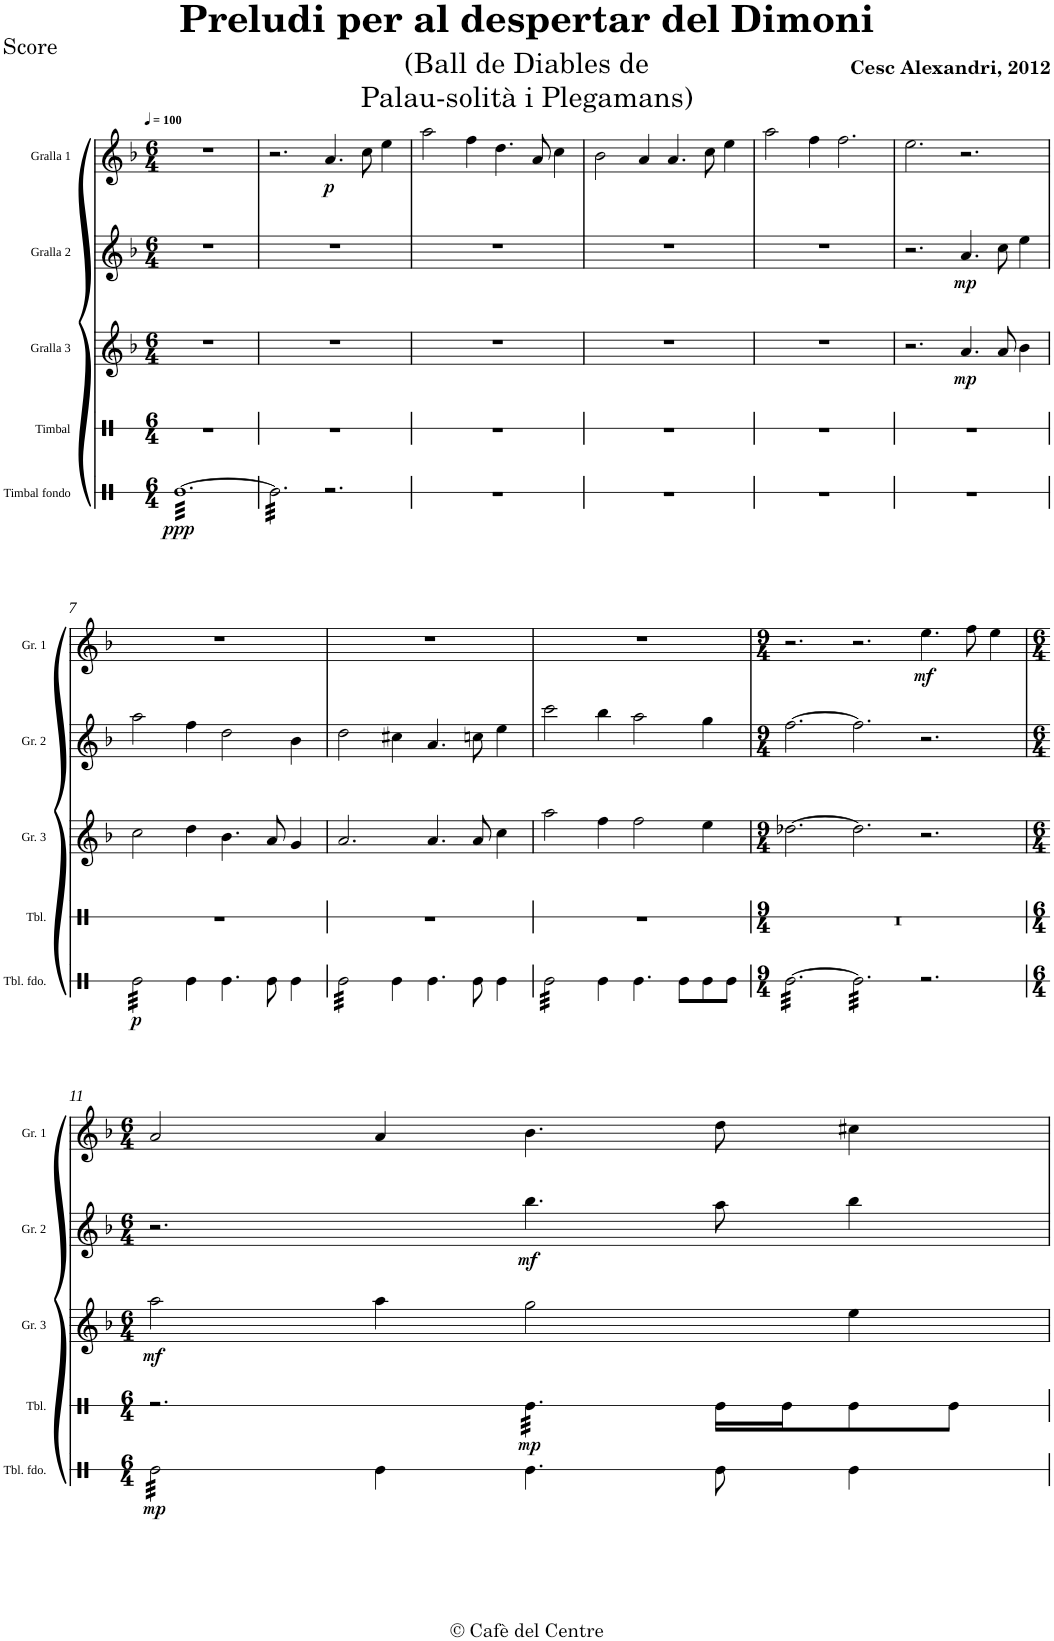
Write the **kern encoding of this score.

**kern	**dynam	**kern	**dynam	**kern	**dynam	**kern	**dynam	**kern	**dynam
*part5	*part5	*part4	*part4	*part3	*part3	*part2	*part2	*part1	*part1
*staff5	*staff5	*staff4	*staff4	*staff3	*staff3	*staff2	*staff2	*staff1	*staff1
*I"Timbal fondo	*	*I"Timbal	*	*I"Gralla 3	*	*I"Gralla 2	*	*I"Gralla 1	*
*I'Tbl. fdo.	*	*I'Tbl.	*	*I'Gr. 3	*	*I'Gr. 2	*	*I'Gr. 1	*
*stria1	*	*stria1	*	*	*	*	*	*	*
*clefX	*	*clefX	*	*clefG2	*	*clefG2	*	*clefG2	*
*k[b-]	*	*k[b-]	*	*k[b-]	*	*k[b-]	*	*k[b-]	*
*d:	*	*d:	*	*d:	*	*d:	*	*d:	*
*M6/4	*	*M6/4	*	*M6/4	*	*M6/4	*	*M6/4	*
*MM100	*	*MM100	*	*MM100	*	*MM100	*	*MM100	*
=1	=1	=1	=1	=1	=1	=1	=1	=1	=1
!	!LO:DY:b	!	!	!	!	!	!	!	!
*tremolo	*	*	*	*	*	*	*	*	*
[32ReLLL	ppp	1.r	.	1.r	.	1.r	.	1.r	.
32Re	.	.	.	.	.	.	.	.	.
32Re	.	.	.	.	.	.	.	.	.
32Re	.	.	.	.	.	.	.	.	.
32Re	.	.	.	.	.	.	.	.	.
32Re	.	.	.	.	.	.	.	.	.
32Re	.	.	.	.	.	.	.	.	.
32Re	.	.	.	.	.	.	.	.	.
32Re	.	.	.	.	.	.	.	.	.
32Re	.	.	.	.	.	.	.	.	.
32Re	.	.	.	.	.	.	.	.	.
32Re	.	.	.	.	.	.	.	.	.
32Re	.	.	.	.	.	.	.	.	.
32Re	.	.	.	.	.	.	.	.	.
32Re	.	.	.	.	.	.	.	.	.
32Re	.	.	.	.	.	.	.	.	.
32Re	.	.	.	.	.	.	.	.	.
32Re	.	.	.	.	.	.	.	.	.
32Re	.	.	.	.	.	.	.	.	.
32Re	.	.	.	.	.	.	.	.	.
32Re	.	.	.	.	.	.	.	.	.
32Re	.	.	.	.	.	.	.	.	.
32Re	.	.	.	.	.	.	.	.	.
32Re	.	.	.	.	.	.	.	.	.
32Re	.	.	.	.	.	.	.	.	.
32Re	.	.	.	.	.	.	.	.	.
32Re	.	.	.	.	.	.	.	.	.
32Re	.	.	.	.	.	.	.	.	.
32Re	.	.	.	.	.	.	.	.	.
32Re	.	.	.	.	.	.	.	.	.
32Re	.	.	.	.	.	.	.	.	.
32Re	.	.	.	.	.	.	.	.	.
32Re	.	.	.	.	.	.	.	.	.
32Re	.	.	.	.	.	.	.	.	.
32Re	.	.	.	.	.	.	.	.	.
32Re	.	.	.	.	.	.	.	.	.
32Re	.	.	.	.	.	.	.	.	.
32Re	.	.	.	.	.	.	.	.	.
32Re	.	.	.	.	.	.	.	.	.
32Re	.	.	.	.	.	.	.	.	.
32Re	.	.	.	.	.	.	.	.	.
32Re	.	.	.	.	.	.	.	.	.
32Re	.	.	.	.	.	.	.	.	.
32Re	.	.	.	.	.	.	.	.	.
32Re	.	.	.	.	.	.	.	.	.
32Re	.	.	.	.	.	.	.	.	.
32Re	.	.	.	.	.	.	.	.	.
32ReJJJ	.	.	.	.	.	.	.	.	.
=2	=2	=2	=2	=2	=2	=2	=2	=2	=2
32Re\]LLL	.	1.r	.	1.r	.	1.r	.	2.r	.
32Re\	.	.	.	.	.	.	.	.	.
32Re\	.	.	.	.	.	.	.	.	.
32Re\	.	.	.	.	.	.	.	.	.
32Re\	.	.	.	.	.	.	.	.	.
32Re\	.	.	.	.	.	.	.	.	.
32Re\	.	.	.	.	.	.	.	.	.
32Re\	.	.	.	.	.	.	.	.	.
32Re\	.	.	.	.	.	.	.	.	.
32Re\	.	.	.	.	.	.	.	.	.
32Re\	.	.	.	.	.	.	.	.	.
32Re\	.	.	.	.	.	.	.	.	.
32Re\	.	.	.	.	.	.	.	.	.
32Re\	.	.	.	.	.	.	.	.	.
32Re\	.	.	.	.	.	.	.	.	.
32Re\	.	.	.	.	.	.	.	.	.
32Re\	.	.	.	.	.	.	.	.	.
32Re\	.	.	.	.	.	.	.	.	.
32Re\	.	.	.	.	.	.	.	.	.
32Re\	.	.	.	.	.	.	.	.	.
32Re\	.	.	.	.	.	.	.	.	.
32Re\	.	.	.	.	.	.	.	.	.
32Re\	.	.	.	.	.	.	.	.	.
32Re\JJJ	.	.	.	.	.	.	.	.	.
!	!	!	!	!	!	!	!	!	!LO:DY:b
2.r	.	.	.	.	.	.	.	4.a/	p
.	.	.	.	.	.	.	.	8cc\	.
.	.	.	.	.	.	.	.	4ee\	.
=3	=3	=3	=3	=3	=3	=3	=3	=3	=3
1.r	.	1.r	.	1.r	.	1.r	.	2aa\	.
.	.	.	.	.	.	.	.	4ff\	.
.	.	.	.	.	.	.	.	4.dd\	.
.	.	.	.	.	.	.	.	8a/	.
.	.	.	.	.	.	.	.	4cc\	.
=4	=4	=4	=4	=4	=4	=4	=4	=4	=4
1.r	.	1.r	.	1.r	.	1.r	.	2b-\	.
.	.	.	.	.	.	.	.	4a/	.
.	.	.	.	.	.	.	.	4.a/	.
.	.	.	.	.	.	.	.	8cc\	.
.	.	.	.	.	.	.	.	4ee\	.
=5	=5	=5	=5	=5	=5	=5	=5	=5	=5
1.r	.	1.r	.	1.r	.	1.r	.	2aa\	.
.	.	.	.	.	.	.	.	4ff\	.
.	.	.	.	.	.	.	.	2.ff\	.
=6	=6	=6	=6	=6	=6	=6	=6	=6	=6
1.r	.	1.r	.	2.r	.	2.r	.	2.ee\	.
!	!	!	!	!	!LO:DY:b	!	!LO:DY:b	!	!
.	.	.	.	4.a/	mp	4.a/	mp	2.r	.
.	.	.	.	8a/	.	8cc\	.	.	.
.	.	.	.	4b-\	.	4ee\	.	.	.
!!LO:LB:g=z
=7	=7	=7	=7	=7	=7	=7	=7	=7	=7
!	!LO:DY:b	!	!	!	!	!	!	!	!
32Re\LLL	p	1.r	.	2cc\	.	2aa\	.	1.r	.
32Re\	.	.	.	.	.	.	.	.	.
32Re\	.	.	.	.	.	.	.	.	.
32Re\	.	.	.	.	.	.	.	.	.
32Re\	.	.	.	.	.	.	.	.	.
32Re\	.	.	.	.	.	.	.	.	.
32Re\	.	.	.	.	.	.	.	.	.
32Re\	.	.	.	.	.	.	.	.	.
32Re\	.	.	.	.	.	.	.	.	.
32Re\	.	.	.	.	.	.	.	.	.
32Re\	.	.	.	.	.	.	.	.	.
32Re\	.	.	.	.	.	.	.	.	.
32Re\	.	.	.	.	.	.	.	.	.
32Re\	.	.	.	.	.	.	.	.	.
32Re\	.	.	.	.	.	.	.	.	.
32Re\JJJ	.	.	.	.	.	.	.	.	.
*Xtremolo	*	*	*	*	*	*	*	*	*
4Re\	.	.	.	4dd\	.	4ff\	.	.	.
4.Re\	.	.	.	4.b-\	.	2dd\	.	.	.
8Re\	.	.	.	8a/	.	.	.	.	.
4Re\	.	.	.	4g/	.	4b-\	.	.	.
=8	=8	=8	=8	=8	=8	=8	=8	=8	=8
*tremolo	*	*	*	*	*	*	*	*	*
32Re\LLL	.	1.r	.	2.a/	.	2dd\	.	1.r	.
32Re\	.	.	.	.	.	.	.	.	.
32Re\	.	.	.	.	.	.	.	.	.
32Re\	.	.	.	.	.	.	.	.	.
32Re\	.	.	.	.	.	.	.	.	.
32Re\	.	.	.	.	.	.	.	.	.
32Re\	.	.	.	.	.	.	.	.	.
32Re\	.	.	.	.	.	.	.	.	.
32Re\	.	.	.	.	.	.	.	.	.
32Re\	.	.	.	.	.	.	.	.	.
32Re\	.	.	.	.	.	.	.	.	.
32Re\	.	.	.	.	.	.	.	.	.
32Re\	.	.	.	.	.	.	.	.	.
32Re\	.	.	.	.	.	.	.	.	.
32Re\	.	.	.	.	.	.	.	.	.
32Re\JJJ	.	.	.	.	.	.	.	.	.
*Xtremolo	*	*	*	*	*	*	*	*	*
4Re\	.	.	.	.	.	4cc#X\	.	.	.
4.Re\	.	.	.	4.a/	.	4.a/	.	.	.
8Re\	.	.	.	8a/	.	8ccn\	.	.	.
4Re\	.	.	.	4cc\	.	4ee\	.	.	.
=9	=9	=9	=9	=9	=9	=9	=9	=9	=9
*tremolo	*	*	*	*	*	*	*	*	*
32Re\LLL	.	1.r	.	2aa\	.	2ccc\	.	1.r	.
32Re\	.	.	.	.	.	.	.	.	.
32Re\	.	.	.	.	.	.	.	.	.
32Re\	.	.	.	.	.	.	.	.	.
32Re\	.	.	.	.	.	.	.	.	.
32Re\	.	.	.	.	.	.	.	.	.
32Re\	.	.	.	.	.	.	.	.	.
32Re\	.	.	.	.	.	.	.	.	.
32Re\	.	.	.	.	.	.	.	.	.
32Re\	.	.	.	.	.	.	.	.	.
32Re\	.	.	.	.	.	.	.	.	.
32Re\	.	.	.	.	.	.	.	.	.
32Re\	.	.	.	.	.	.	.	.	.
32Re\	.	.	.	.	.	.	.	.	.
32Re\	.	.	.	.	.	.	.	.	.
32Re\JJJ	.	.	.	.	.	.	.	.	.
*Xtremolo	*	*	*	*	*	*	*	*	*
4Re\	.	.	.	4ff\	.	4bb-\	.	.	.
4.Re\	.	.	.	2ff\	.	2aa\	.	.	.
8Re\L	.	.	.	.	.	.	.	.	.
8Re\	.	.	.	4ee\	.	4gg\	.	.	.
8Re\J	.	.	.	.	.	.	.	.	.
=10	=10	=10	=10	=10	=10	=10	=10	=10	=10
*M9/4	*	*M9/4	*	*M9/4	*	*M9/4	*	*M9/4	*
*tremolo	*	*	*	*	*	*	*	*	*
[32Re\LLL	.	4%9r	.	[2.dd-X\	.	[2.ff\	.	2.r	.
32Re\	.	.	.	.	.	.	.	.	.
32Re\	.	.	.	.	.	.	.	.	.
32Re\	.	.	.	.	.	.	.	.	.
32Re\	.	.	.	.	.	.	.	.	.
32Re\	.	.	.	.	.	.	.	.	.
32Re\	.	.	.	.	.	.	.	.	.
32Re\	.	.	.	.	.	.	.	.	.
32Re\	.	.	.	.	.	.	.	.	.
32Re\	.	.	.	.	.	.	.	.	.
32Re\	.	.	.	.	.	.	.	.	.
32Re\	.	.	.	.	.	.	.	.	.
32Re\	.	.	.	.	.	.	.	.	.
32Re\	.	.	.	.	.	.	.	.	.
32Re\	.	.	.	.	.	.	.	.	.
32Re\	.	.	.	.	.	.	.	.	.
32Re\	.	.	.	.	.	.	.	.	.
32Re\	.	.	.	.	.	.	.	.	.
32Re\	.	.	.	.	.	.	.	.	.
32Re\	.	.	.	.	.	.	.	.	.
32Re\	.	.	.	.	.	.	.	.	.
32Re\	.	.	.	.	.	.	.	.	.
32Re\	.	.	.	.	.	.	.	.	.
32Re\JJJ	.	.	.	.	.	.	.	.	.
32Re\]LLL	.	.	.	2.dd-\]	.	2.ff\]	.	2.r	.
32Re\	.	.	.	.	.	.	.	.	.
32Re\	.	.	.	.	.	.	.	.	.
32Re\	.	.	.	.	.	.	.	.	.
32Re\	.	.	.	.	.	.	.	.	.
32Re\	.	.	.	.	.	.	.	.	.
32Re\	.	.	.	.	.	.	.	.	.
32Re\	.	.	.	.	.	.	.	.	.
32Re\	.	.	.	.	.	.	.	.	.
32Re\	.	.	.	.	.	.	.	.	.
32Re\	.	.	.	.	.	.	.	.	.
32Re\	.	.	.	.	.	.	.	.	.
32Re\	.	.	.	.	.	.	.	.	.
32Re\	.	.	.	.	.	.	.	.	.
32Re\	.	.	.	.	.	.	.	.	.
32Re\	.	.	.	.	.	.	.	.	.
32Re\	.	.	.	.	.	.	.	.	.
32Re\	.	.	.	.	.	.	.	.	.
32Re\	.	.	.	.	.	.	.	.	.
32Re\	.	.	.	.	.	.	.	.	.
32Re\	.	.	.	.	.	.	.	.	.
32Re\	.	.	.	.	.	.	.	.	.
32Re\	.	.	.	.	.	.	.	.	.
32Re\JJJ	.	.	.	.	.	.	.	.	.
!	!	!	!	!	!	!	!	!	!LO:DY:b
2.r	.	.	.	2.r	.	2.r	.	4.ee\	mf
.	.	.	.	.	.	.	.	8ff\	.
.	.	.	.	.	.	.	.	4ee\	.
!!LO:LB:g=z
=11	=11	=11	=11	=11	=11	=11	=11	=11	=11
*M6/4	*	*M6/4	*	*M6/4	*	*M6/4	*	*M6/4	*
!	!LO:DY:b	!	!	!	!LO:DY:b	!	!	!	!
32Re\LLL	mp	2.r	.	2aa\	mf	2.r	.	2a/	.
32Re\	.	.	.	.	.	.	.	.	.
32Re\	.	.	.	.	.	.	.	.	.
32Re\	.	.	.	.	.	.	.	.	.
32Re\	.	.	.	.	.	.	.	.	.
32Re\	.	.	.	.	.	.	.	.	.
32Re\	.	.	.	.	.	.	.	.	.
32Re\	.	.	.	.	.	.	.	.	.
32Re\	.	.	.	.	.	.	.	.	.
32Re\	.	.	.	.	.	.	.	.	.
32Re\	.	.	.	.	.	.	.	.	.
32Re\	.	.	.	.	.	.	.	.	.
32Re\	.	.	.	.	.	.	.	.	.
32Re\	.	.	.	.	.	.	.	.	.
32Re\	.	.	.	.	.	.	.	.	.
32Re\JJJ	.	.	.	.	.	.	.	.	.
*Xtremolo	*	*	*	*	*	*	*	*	*
4Re\	.	.	.	4aa\	.	.	.	4a/	.
!	!	!	!LO:DY:b	!	!	!	!LO:DY:b	!	!
*	*	*tremolo	*	*	*	*	*	*	*
4.Re\	.	32Re\LLL	mp	2gg\	.	4.bb-\	mf	4.b-\	.
.	.	32Re\	.	.	.	.	.	.	.
.	.	32Re\	.	.	.	.	.	.	.
.	.	32Re\	.	.	.	.	.	.	.
.	.	32Re\	.	.	.	.	.	.	.
.	.	32Re\	.	.	.	.	.	.	.
.	.	32Re\	.	.	.	.	.	.	.
.	.	32Re\	.	.	.	.	.	.	.
.	.	32Re\	.	.	.	.	.	.	.
.	.	32Re\	.	.	.	.	.	.	.
.	.	32Re\	.	.	.	.	.	.	.
.	.	32Re\JJJ	.	.	.	.	.	.	.
*	*	*Xtremolo	*	*	*	*	*	*	*
8Re\	.	16Re\LL	.	.	.	8aa\	.	8dd\	.
.	.	16Re\J	.	.	.	.	.	.	.
4Re\	.	8Re\	.	4ee\	.	4bb-\	.	4cc#X\	.
.	.	8Re\J	.	.	.	.	.	.	.
=	=	=	=	=	=	=	=	=	=
*-	*-	*-	*-	*-	*-	*-	*-	*-	*-
